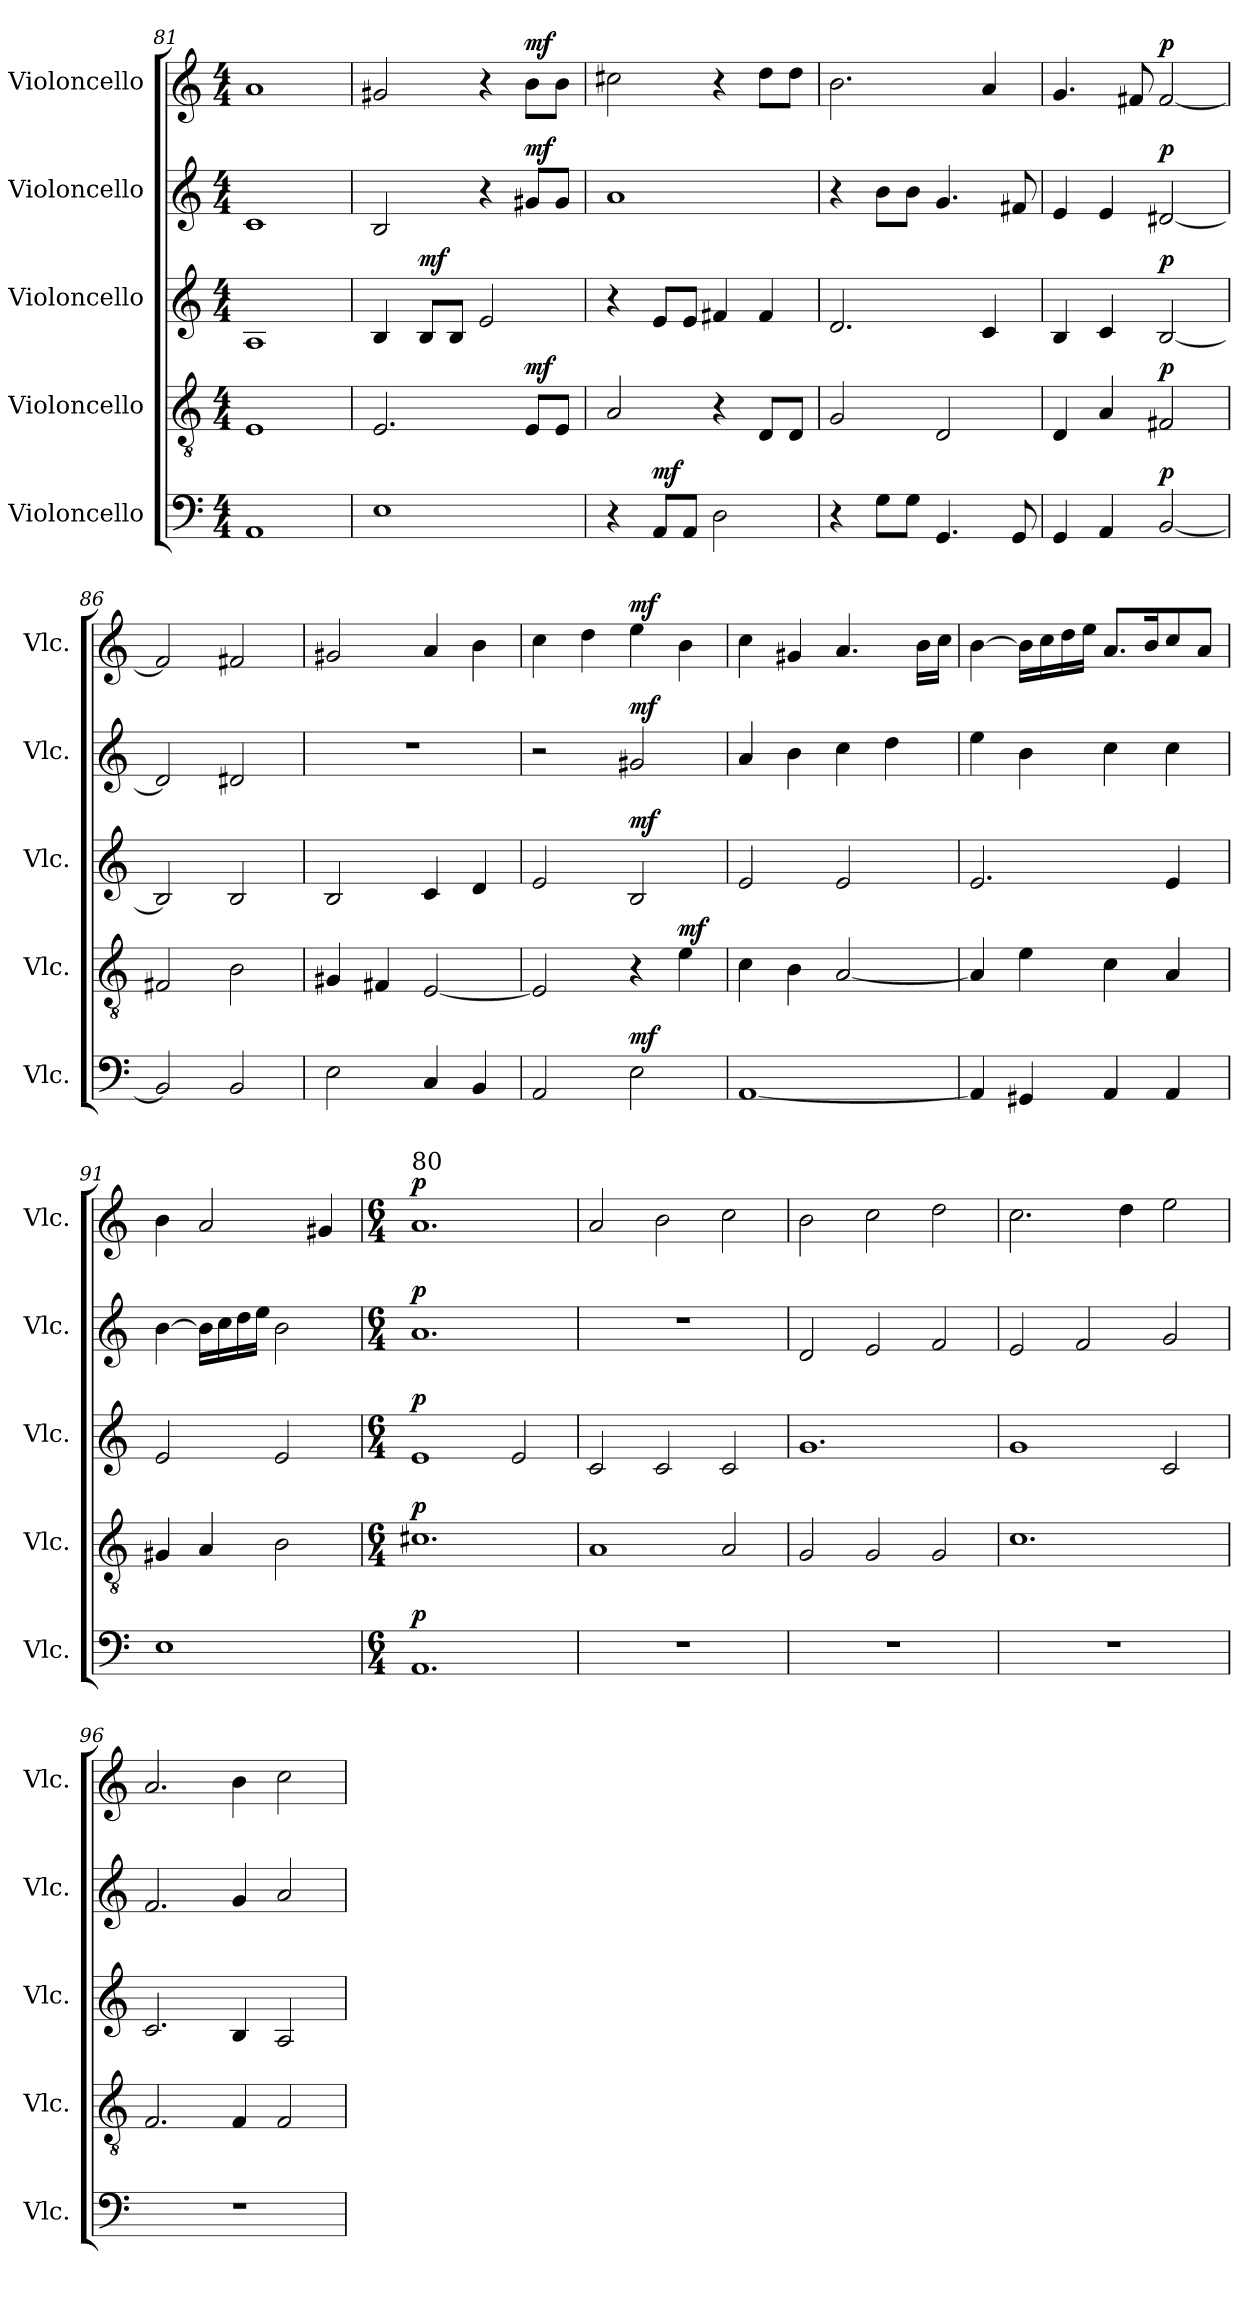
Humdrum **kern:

**kern	**dynam	**kern	**dynam	**kern	**dynam	**kern	**dynam	**kern	**dynam
*part5	*part5	*part4	*part4	*part3	*part3	*part2	*part2	*part1	*part1
*staff5	*staff5	*staff4	*staff4	*staff3	*staff3	*staff2	*staff2	*staff1	*staff1
*I"Violoncello	*	*I"Violoncello	*	*I"Violoncello	*	*I"Violoncello	*	*I"Violoncello	*
*I'Vlc.	*	*I'Vlc.	*	*I'Vlc.	*	*I'Vlc.	*	*I'Vlc.	*
!!LO:PB:g=z
*clefF4	*	*clefGv2	*	*	*	*	*	*	*
*k[]	*	*k[]	*	*k[]	*	*k[]	*	*k[]	*
*C:	*	*C:	*	*C:	*	*C:	*	*C:	*
*M4/4	*	*M4/4	*	*M4/4	*	*M4/4	*	*M4/4	*
=81	=81	=81	=81	=81	=81	=81	=81	=81	=81
1AA	.	1E	.	1A	.	1c	.	1a	.
=82	=82	=82	=82	=82	=82	=82	=82	=82	=82
1E	.	2.E/	.	4B/	.	2B/	.	2g#X/	.
!	!	!	!	!	!LO:DY:a	!	!	!	!
.	.	.	.	8B/L	mf	.	.	.	.
.	.	.	.	8B/J	.	.	.	.	.
.	.	.	.	2e/	.	4r	.	4r	.
!	!	!	!LO:DY:a	!	!	!	!LO:DY:a	!	!LO:DY:a
.	.	8E/L	mf	.	.	8g#X/L	mf	8b\L	mf
.	.	8E/J	.	.	.	8g#/J	.	8b\J	.
=83	=83	=83	=83	=83	=83	=83	=83	=83	=83
4r	.	2A/	.	4r	.	1a	.	2cc#X\	.
!	!LO:DY:a	!	!	!	!	!	!	!	!
8AA/L	mf	.	.	8e/L	.	.	.	.	.
8AA/J	.	.	.	8e/J	.	.	.	.	.
2D\	.	4r	.	4f#X/	.	.	.	4r	.
.	.	8D/L	.	4f#/	.	.	.	8dd\L	.
.	.	8D/J	.	.	.	.	.	8dd\J	.
=84	=84	=84	=84	=84	=84	=84	=84	=84	=84
4r	.	2G/	.	2.d/	.	4r	.	2.b\	.
8G\L	.	.	.	.	.	8b\L	.	.	.
8G\J	.	.	.	.	.	8b\J	.	.	.
4.GG/	.	2D/	.	.	.	4.g/	.	.	.
.	.	.	.	4c/	.	.	.	4a/	.
8GG/	.	.	.	.	.	8f#X/	.	.	.
=85	=85	=85	=85	=85	=85	=85	=85	=85	=85
4GG/	.	4D/	.	4B/	.	4e/	.	4.g/	.
4AA/	.	4A/	.	4c/	.	4e/	.	.	.
.	.	.	.	.	.	.	.	8f#X/	.
!	!LO:DY:a	!	!LO:DY:a	!	!LO:DY:a	!	!LO:DY:a	!	!LO:DY:a
[2BB/	p	2F#X/	p	[2B/	p	[2d#X/	p	[2f#/	p
!!LO:PB:g=z
=86	=86	=86	=86	=86	=86	=86	=86	=86	=86
2BB/]	.	2F#X/	.	2B/]	.	2d#/]	.	2f#/]	.
2BB/	.	2B\	.	2B/	.	2d#X/	.	2f#X/	.
!!LO:PB:g=z
=87	=87	=87	=87	=87	=87	=87	=87	=87	=87
2E\	.	4G#X/	.	2B/	.	1r	.	2g#X/	.
.	.	4F#X/	.	.	.	.	.	.	.
4C/	.	[2E/	.	4c/	.	.	.	4a/	.
4BB/	.	.	.	4d/	.	.	.	4b\	.
=88	=88	=88	=88	=88	=88	=88	=88	=88	=88
2AA/	.	2E/]	.	2e/	.	2r	.	4cc\	.
.	.	.	.	.	.	.	.	4dd\	.
!	!LO:DY:a	!	!	!	!LO:DY:a	!	!LO:DY:a	!	!LO:DY:a
2E\	mf	4r	.	2B/	mf	2g#X/	mf	4ee\	mf
!	!	!	!LO:DY:a	!	!	!	!	!	!
.	.	4e\	mf	.	.	.	.	4b\	.
=89	=89	=89	=89	=89	=89	=89	=89	=89	=89
[1AA	.	4c\	.	2e/	.	4a/	.	4cc\	.
.	.	4B\	.	.	.	4b\	.	4g#X/	.
.	.	[2A/	.	2e/	.	4cc\	.	4.a/	.
.	.	.	.	.	.	4dd\	.	.	.
.	.	.	.	.	.	.	.	16b\LL	.
.	.	.	.	.	.	.	.	16cc\JJ	.
=90	=90	=90	=90	=90	=90	=90	=90	=90	=90
4AA/]	.	4A/]	.	2.e/	.	4ee\	.	[4b\	.
4GG#X/	.	4e\	.	.	.	4b\	.	16b\LL]	.
.	.	.	.	.	.	.	.	16cc\	.
.	.	.	.	.	.	.	.	16dd\	.
.	.	.	.	.	.	.	.	16ee\JJ	.
4AA/	.	4c\	.	.	.	4cc\	.	8.a/L	.
.	.	.	.	.	.	.	.	16b/K	.
4AA/	.	4A/	.	4e/	.	4cc\	.	8cc/	.
.	.	.	.	.	.	.	.	8a/J	.
!!LO:PB:g=z
=91	=91	=91	=91	=91	=91	=91	=91	=91	=91
1E	.	4G#X/	.	2e/	.	[4b\	.	4b\	.
.	.	4A/	.	.	.	16b\LL]	.	2a/	.
.	.	.	.	.	.	16cc\	.	.	.
.	.	.	.	.	.	16dd\	.	.	.
.	.	.	.	.	.	16ee\JJ	.	.	.
.	.	2B\	.	2e/	.	2b\	.	.	.
.	.	.	.	.	.	.	.	4g#X/	.
=92	=92	=92	=92	=92	=92	=92	=92	=92	=92
*M6/4	*	*M6/4	*	*M6/4	*	*M6/4	*	*M6/4	*
!	!	!	!	!	!	!	!	!LO:TX:a:t=80	!
!	!LO:DY:a	!	!LO:DY:a	!	!LO:DY:a	!	!LO:DY:a	!	!LO:DY:a
1.AA	p	1.c#X	p	1e	p	1.a	p	1.a	p
.	.	.	.	2e/	.	.	.	.	.
=93	=93	=93	=93	=93	=93	=93	=93	=93	=93
1.r	.	1A	.	2c/	.	1.r	.	2a/	.
.	.	.	.	2c/	.	.	.	2b\	.
.	.	2A/	.	2c/	.	.	.	2cc\	.
=94	=94	=94	=94	=94	=94	=94	=94	=94	=94
1.r	.	2G/	.	1.g	.	2d/	.	2b\	.
.	.	2G/	.	.	.	2e/	.	2cc\	.
.	.	2G/	.	.	.	2f/	.	2dd\	.
=95	=95	=95	=95	=95	=95	=95	=95	=95	=95
1.r	.	1.c	.	1g	.	2e/	.	2.cc\	.
.	.	.	.	.	.	2f/	.	.	.
.	.	.	.	.	.	.	.	4dd\	.
.	.	.	.	2c/	.	2g/	.	2ee\	.
!!LO:PB:g=z
=96	=96	=96	=96	=96	=96	=96	=96	=96	=96
1.r	.	2.F/	.	2.c/	.	2.f/	.	2.a/	.
.	.	4F/	.	4B/	.	4g/	.	4b\	.
.	.	2F/	.	2A/	.	2a/	.	2cc\	.
=	=	=	=	=	=	=	=	=	=
*-	*-	*-	*-	*-	*-	*-	*-	*-	*-
